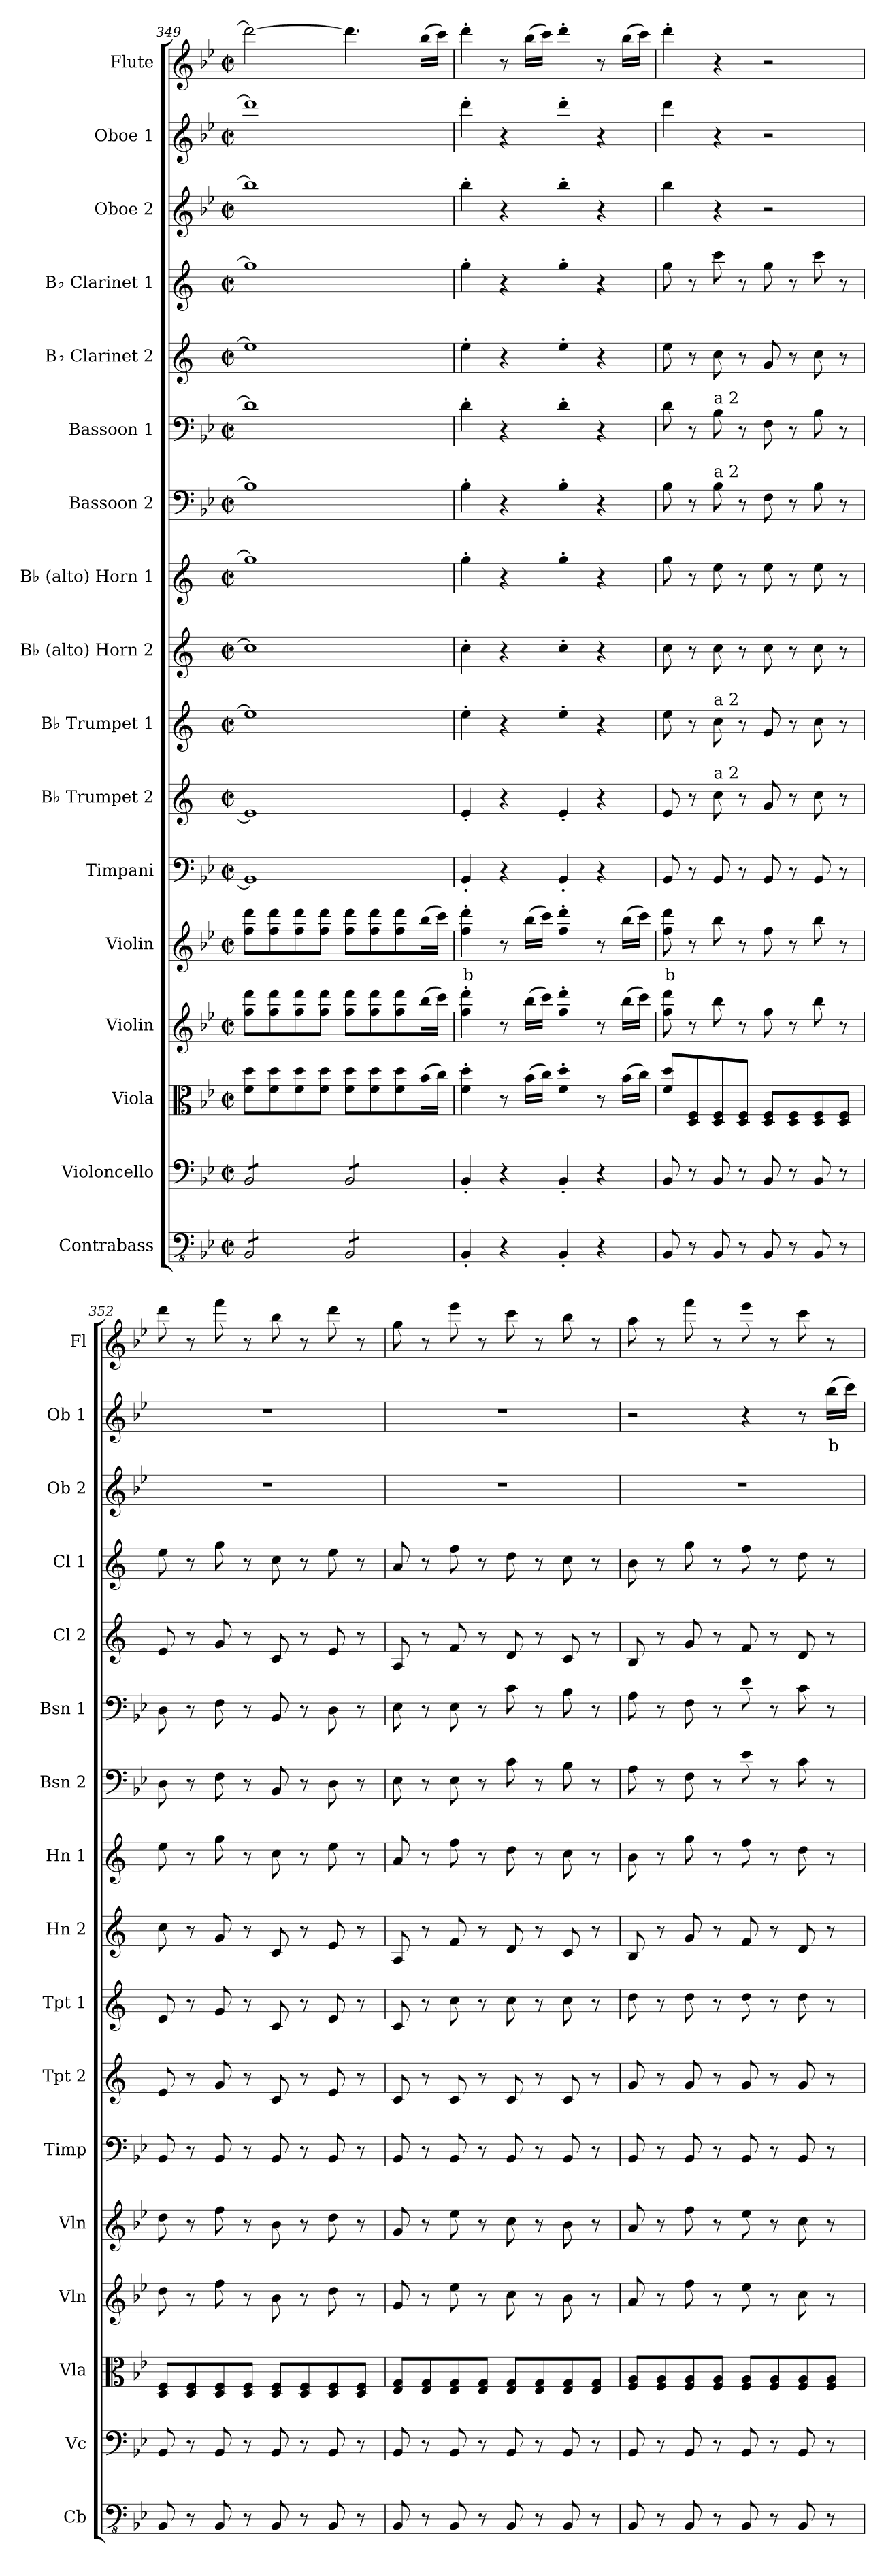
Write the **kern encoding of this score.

**kern	**kern	**kern	**kern	**kern	**text	**kern	**kern	**kern	**kern	**kern	**kern	**kern	**kern	**kern	**kern	**kern	**text	**kern
*part17	*part16	*part15	*part14	*part13	*part13	*part12	*part11	*part10	*part9	*part8	*part7	*part6	*part5	*part4	*part3	*part2	*part2	*part1
*staff17	*staff16	*staff15	*staff14	*staff13	*staff13	*staff12	*staff11	*staff10	*staff9	*staff8	*staff7	*staff6	*staff5	*staff4	*staff3	*staff2	*staff2	*staff1
*I"Contrabass	*I"Violoncello	*I"Viola	*I"Violin	*I"Violin	*	*I"Timpani	*I"B♭ Trumpet 2	*I"B♭ Trumpet 1	*I"B♭ (alto) Horn 2	*I"B♭ (alto) Horn 1	*I"Bassoon 2	*I"Bassoon 1	*I"B♭ Clarinet 2	*I"B♭ Clarinet 1	*I"Oboe 2	*I"Oboe 1	*	*I"Flute
*I'Cb	*I'Vc	*I'Vla	*I'Vln	*I'Vln	*	*I'Timp	*I'Tpt 2	*I'Tpt 1	*I'Hn 2	*I'Hn 1	*I'Bsn 2	*I'Bsn 1	*I'Cl 2	*I'Cl 1	*I'Ob 2	*I'Ob 1	*	*I'Fl
*clefFv4	*clefF4	*clefC3	*clefG2	*clefG2	*	*clefF4	*clefG2	*clefG2	*clefG2	*clefG2	*clefF4	*clefF4	*clefG2	*clefG2	*clefG2	*clefG2	*	*clefG2
*	*	*	*	*	*	*	*ITrd1c2	*ITrd1c2	*ITrd1c2	*ITrd1c2	*	*	*ITrd1c2	*ITrd1c2	*	*	*	*
*k[b-e-]	*k[b-e-]	*k[b-e-]	*k[b-e-]	*k[b-e-]	*	*k[b-e-]	*k[b-e-]	*k[b-e-]	*k[b-e-]	*k[b-e-]	*k[b-e-]	*k[b-e-]	*k[b-e-]	*k[b-e-]	*k[b-e-]	*k[b-e-]	*	*k[b-e-]
*M2/2	*M2/2	*M2/2	*M2/2	*M2/2	*	*M2/2	*M2/2	*M2/2	*M2/2	*M2/2	*M2/2	*M2/2	*M2/2	*M2/2	*M2/2	*M2/2	*	*M2/2
*met(c|)	*met(c|)	*met(c|)	*met(c|)	*met(c|)	*	*met(c|)	*met(c|)	*met(c|)	*met(c|)	*met(c|)	*met(c|)	*met(c|)	*met(c|)	*met(c|)	*met(c|)	*met(c|)	*	*met(c|)
=349	=349	=349	=349	=349	=349	=349	=349	=349	=349	=349	=349	=349	=349	=349	=349	=349	=349	=349
*tremolo	*	*	*	*	*	*	*	*	*	*	*	*	*	*	*	*	*	*
*	*tremolo	*	*	*	*	*	*	*	*	*	*	*	*	*	*	*	*	*
8BBB-/L	8BB-/L	8f\ 8dd\L	8ff\ 8ddd\L	8ff\ 8ddd\L	.	1BB-]	1d]	1dd]	1b-]	1ff]	1B-]	1d]	1dd]	1ff]	1bb-]	1ddd]	.	2ddd\_
8BBB-/	8BB-/	8f\ 8dd\	8ff\ 8ddd\	8ff\ 8ddd\	.	.	.	.	.	.	.	.	.	.	.	.	.	.
8BBB-/	8BB-/	8f\ 8dd\	8ff\ 8ddd\	8ff\ 8ddd\	.	.	.	.	.	.	.	.	.	.	.	.	.	.
8BBB-/J	8BB-/J	8f\ 8dd\J	8ff\ 8ddd\J	8ff\ 8ddd\J	.	.	.	.	.	.	.	.	.	.	.	.	.	.
8BBB-/L	8BB-/L	8f\ 8dd\L	8ff\ 8ddd\L	8ff\ 8ddd\L	.	.	.	.	.	.	.	.	.	.	.	.	.	4.ddd\]
8BBB-/	8BB-/	8f\ 8dd\	8ff\ 8ddd\	8ff\ 8ddd\	.	.	.	.	.	.	.	.	.	.	.	.	.	.
8BBB-/	8BB-/	8f\ 8dd\	8ff\ 8ddd\	8ff\ 8ddd\	.	.	.	.	.	.	.	.	.	.	.	.	.	.
8BBB-/J	8BB-/J	(>16b-\L	(>16bb-\L	(>16bb-\L	.	.	.	.	.	.	.	.	.	.	.	.	.	(>16bb-\LL
*	*Xtremolo	*	*	*	*	*	*	*	*	*	*	*	*	*	*	*	*	*
*Xtremolo	*	*	*	*	*	*	*	*	*	*	*	*	*	*	*	*	*	*
.	.	16cc\JJ)	16ccc\JJ)	16ccc\JJ)	.	.	.	.	.	.	.	.	.	.	.	.	.	16ccc\JJ)
=350	=350	=350	=350	=350	=350	=350	=350	=350	=350	=350	=350	=350	=350	=350	=350	=350	=350	=350
!	!	!	!	!	!LO:LY:b:color=#FF0000	!	!	!	!	!	!	!	!	!	!	!	!	!
4BBB-'/	4BB-'/	4f\' 4dd\'	4ff\' 4ddd\'	4ff\' 4ddd\'	b	4BB-'/	4d'/	4dd'\	4b-'\	4ff'\	4B-'\	4d'\	4dd'\	4ff'\	4bb-'\	4ddd'\	.	4ddd'\
4r	4r	8r	8r	8r	.	4r	4r	4r	4r	4r	4r	4r	4r	4r	4r	4r	.	8r
.	.	(>16b-\LL	(>16bb-\LL	(>16bb-\LL	.	.	.	.	.	.	.	.	.	.	.	.	.	(>16bb-\LL
.	.	16cc\JJ)	16ccc\JJ)	16ccc\JJ)	.	.	.	.	.	.	.	.	.	.	.	.	.	16ccc\JJ)
4BBB-'/	4BB-'/	4f\' 4dd\'	4ff\' 4ddd\'	4ff\' 4ddd\'	.	4BB-'/	4d'/	4dd'\	4b-'\	4ff'\	4B-'\	4d'\	4dd'\	4ff'\	4bb-'\	4ddd'\	.	4ddd'\
4r	4r	8r	8r	8r	.	4r	4r	4r	4r	4r	4r	4r	4r	4r	4r	4r	.	8r
.	.	(>16b-\LL	(>16bb-\LL	(>16bb-\LL	.	.	.	.	.	.	.	.	.	.	.	.	.	(>16bb-\LL
.	.	16cc\JJ)	16ccc\JJ)	16ccc\JJ)	.	.	.	.	.	.	.	.	.	.	.	.	.	16ccc\JJ)
!!LO:PB:g=z
=351	=351	=351	=351	=351	=351	=351	=351	=351	=351	=351	=351	=351	=351	=351	=351	=351	=351	=351
!	!	!	!	!	!LO:LY:b:color=#FF0000	!	!	!	!	!	!	!	!	!	!	!	!	!
8BBB-/	8BB-/	8f/ 8dd/L	8ff\ 8ddd\	8ff\ 8ddd\	b	8BB-/	8d/	8dd\	8b-\	8ff\	8B-\	8d\	8dd\	8ff\	4bb-\	4ddd\	.	4ddd'\
8r	8r	8D/ 8F/	8r	8r	.	8r	8r	8r	8r	8r	8r	8r	8r	8r	.	.	.	.
!	!	!	!	!	!	!	!	!	!	!	!	!LO:TX:a:t=a 2	!	!	!	!	!	!
!	!	!	!	!	!	!	!	!	!	!	!LO:TX:a:t=a 2	!	!	!	!	!	!	!
!	!	!	!	!	!	!	!	!LO:TX:a:t=a 2	!	!	!	!	!	!	!	!	!	!
!	!	!	!	!	!	!	!LO:TX:a:t=a 2	!	!	!	!	!	!	!	!	!	!	!
8BBB-/	8BB-/	8D/ 8F/	8bb-\	8bb-\	.	8BB-/	8b-\	8b-\	8b-\	8dd\	8B-\	8B-\	8b-\	8bb-\	4r	4r	.	4r
8r	8r	8D/ 8F/J	8r	8r	.	8r	8r	8r	8r	8r	8r	8r	8r	8r	.	.	.	.
8BBB-/	8BB-/	8D/ 8F/L	8ff\	8ff\	.	8BB-/	8f/	8f/	8b-\	8dd\	8F\	8F\	8f/	8ff\	2r	2r	.	2r
8r	8r	8D/ 8F/	8r	8r	.	8r	8r	8r	8r	8r	8r	8r	8r	8r	.	.	.	.
8BBB-/	8BB-/	8D/ 8F/	8bb-\	8bb-\	.	8BB-/	8b-\	8b-\	8b-\	8dd\	8B-\	8B-\	8b-\	8bb-\	.	.	.	.
8r	8r	8D/ 8F/J	8r	8r	.	8r	8r	8r	8r	8r	8r	8r	8r	8r	.	.	.	.
=352	=352	=352	=352	=352	=352	=352	=352	=352	=352	=352	=352	=352	=352	=352	=352	=352	=352	=352
8BBB-/	8BB-/	8D/ 8F/L	8dd\	8dd\	.	8BB-/	8d/	8d/	8b-\	8dd\	8D\	8D\	8d/	8dd\	1r	1r	.	8ddd\
8r	8r	8D/ 8F/	8r	8r	.	8r	8r	8r	8r	8r	8r	8r	8r	8r	.	.	.	8r
8BBB-/	8BB-/	8D/ 8F/	8ff\	8ff\	.	8BB-/	8f/	8f/	8f/	8ff\	8F\	8F\	8f/	8ff\	.	.	.	8fff\
8r	8r	8D/ 8F/J	8r	8r	.	8r	8r	8r	8r	8r	8r	8r	8r	8r	.	.	.	8r
8BBB-/	8BB-/	8D/ 8F/L	8b-\	8b-\	.	8BB-/	8B-/	8B-/	8B-/	8b-\	8BB-/	8BB-/	8B-/	8b-\	.	.	.	8bb-\
8r	8r	8D/ 8F/	8r	8r	.	8r	8r	8r	8r	8r	8r	8r	8r	8r	.	.	.	8r
8BBB-/	8BB-/	8D/ 8F/	8dd\	8dd\	.	8BB-/	8d/	8d/	8d/	8dd\	8D\	8D\	8d/	8dd\	.	.	.	8ddd\
8r	8r	8D/ 8F/J	8r	8r	.	8r	8r	8r	8r	8r	8r	8r	8r	8r	.	.	.	8r
=353	=353	=353	=353	=353	=353	=353	=353	=353	=353	=353	=353	=353	=353	=353	=353	=353	=353	=353
8BBB-/	8BB-/	8E-/ 8G/L	8g/	8g/	.	8BB-/	8B-/	8B-/	8G/	8g/	8E-\	8E-\	8G/	8g/	1r	1r	.	8gg\
8r	8r	8E-/ 8G/	8r	8r	.	8r	8r	8r	8r	8r	8r	8r	8r	8r	.	.	.	8r
8BBB-/	8BB-/	8E-/ 8G/	8ee-\	8ee-\	.	8BB-/	8B-/	8b-\	8e-/	8ee-\	8E-\	8E-\	8e-/	8ee-\	.	.	.	8eee-\
8r	8r	8E-/ 8G/J	8r	8r	.	8r	8r	8r	8r	8r	8r	8r	8r	8r	.	.	.	8r
8BBB-/	8BB-/	8E-/ 8G/L	8cc\	8cc\	.	8BB-/	8B-/	8b-\	8c/	8cc\	8c\	8c\	8c/	8cc\	.	.	.	8ccc\
8r	8r	8E-/ 8G/	8r	8r	.	8r	8r	8r	8r	8r	8r	8r	8r	8r	.	.	.	8r
8BBB-/	8BB-/	8E-/ 8G/	8b-\	8b-\	.	8BB-/	8B-/	8b-\	8B-/	8b-\	8B-\	8B-\	8B-/	8b-\	.	.	.	8bb-\
8r	8r	8E-/ 8G/J	8r	8r	.	8r	8r	8r	8r	8r	8r	8r	8r	8r	.	.	.	8r
=354	=354	=354	=354	=354	=354	=354	=354	=354	=354	=354	=354	=354	=354	=354	=354	=354	=354	=354
8BBB-/	8BB-/	8F/ 8A/L	8a/	8a/	.	8BB-/	8f/	8cc\	8A/	8a\	8A\	8A\	8A/	8a\	1r	2r	.	8aa\
8r	8r	8F/ 8A/	8r	8r	.	8r	8r	8r	8r	8r	8r	8r	8r	8r	.	.	.	8r
8BBB-/	8BB-/	8F/ 8A/	8ff\	8ff\	.	8BB-/	8f/	8cc\	8f/	8ff\	8F\	8F\	8f/	8ff\	.	.	.	8fff\
8r	8r	8F/ 8A/J	8r	8r	.	8r	8r	8r	8r	8r	8r	8r	8r	8r	.	.	.	8r
8BBB-/	8BB-/	8F/ 8A/L	8ee-\	8ee-\	.	8BB-/	8f/	8cc\	8e-/	8ee-\	8e-\	8e-\	8e-/	8ee-\	.	4r	.	8eee-\
8r	8r	8F/ 8A/	8r	8r	.	8r	8r	8r	8r	8r	8r	8r	8r	8r	.	.	.	8r
8BBB-/	8BB-/	8F/ 8A/	8cc\	8cc\	.	8BB-/	8f/	8cc\	8c/	8cc\	8c\	8c\	8c/	8cc\	.	8r	.	8ccc\
!	!	!	!	!	!	!	!	!	!	!	!	!	!	!	!	!	!LO:LY:b:color=#FF0000	!
8r	8r	8F/ 8A/J	8r	8r	.	8r	8r	8r	8r	8r	8r	8r	8r	8r	.	(>16bb-\LL	b	8r
.	.	.	.	.	.	.	.	.	.	.	.	.	.	.	.	16ccc\JJ)	.	.
=	=	=	=	=	=	=	=	=	=	=	=	=	=	=	=	=	=	=
*-	*-	*-	*-	*-	*-	*-	*-	*-	*-	*-	*-	*-	*-	*-	*-	*-	*-	*-
